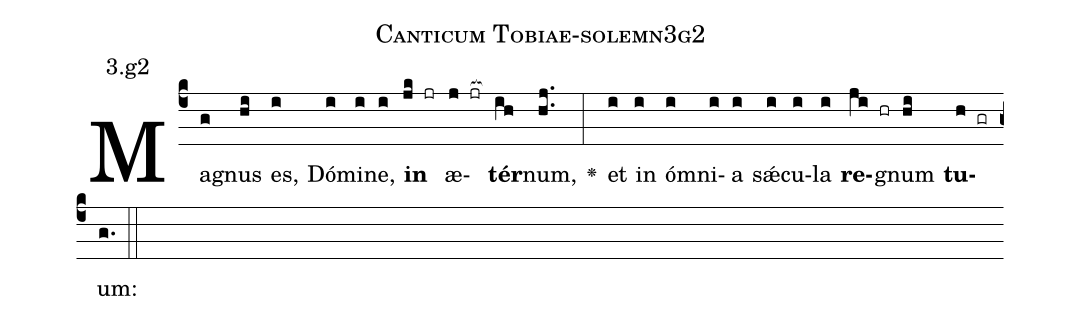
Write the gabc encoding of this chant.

name: Canticum Tobiae-solemn3g2;
annotation: 3.g2;
%%
(c4)Ma(g)gnus(hi) es,(i) Dó(i)mi(i)ne,(i) <b>in</b>(jk jr) æ(j jr[ocb:1{])<b>tér</b>(ih[ocb:0}])num,(hj..) <v>\greheightstar</v>(:) et(i) in(i) óm(i)ni(i)a(i) sǽ(i)cu(i)la(i) <b>re</b>(ji hr)gnum(hi) <b>tu</b>(h gr)um:(g.) (::)


%E(i) u(i) o(ji) u(hi) a(h) e.(g.) (::)
